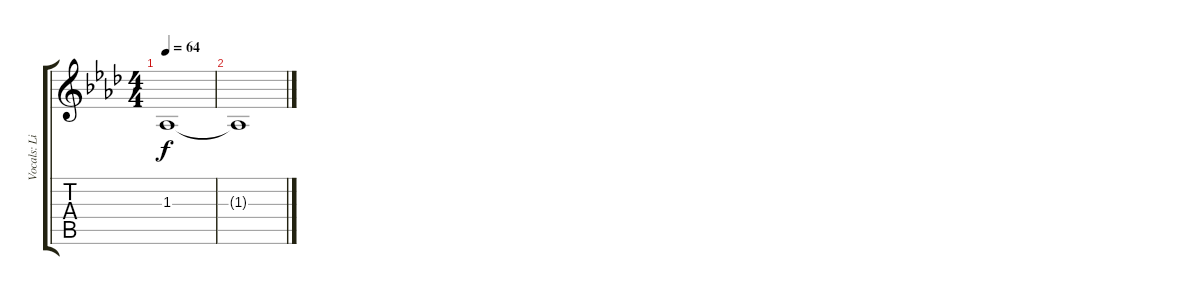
\track ("Vocals: Lionel" "Vocals: Li") {instrument lead2sawtooth}
\staff {score tabs}
\tuning (E4 B3 G3 D3 A2 E2) {hide}
\ts (4 4)
\tempo 64
\clef g2
\ks ab
1.3{t}.1{dy f} |
1.3{t}.1
